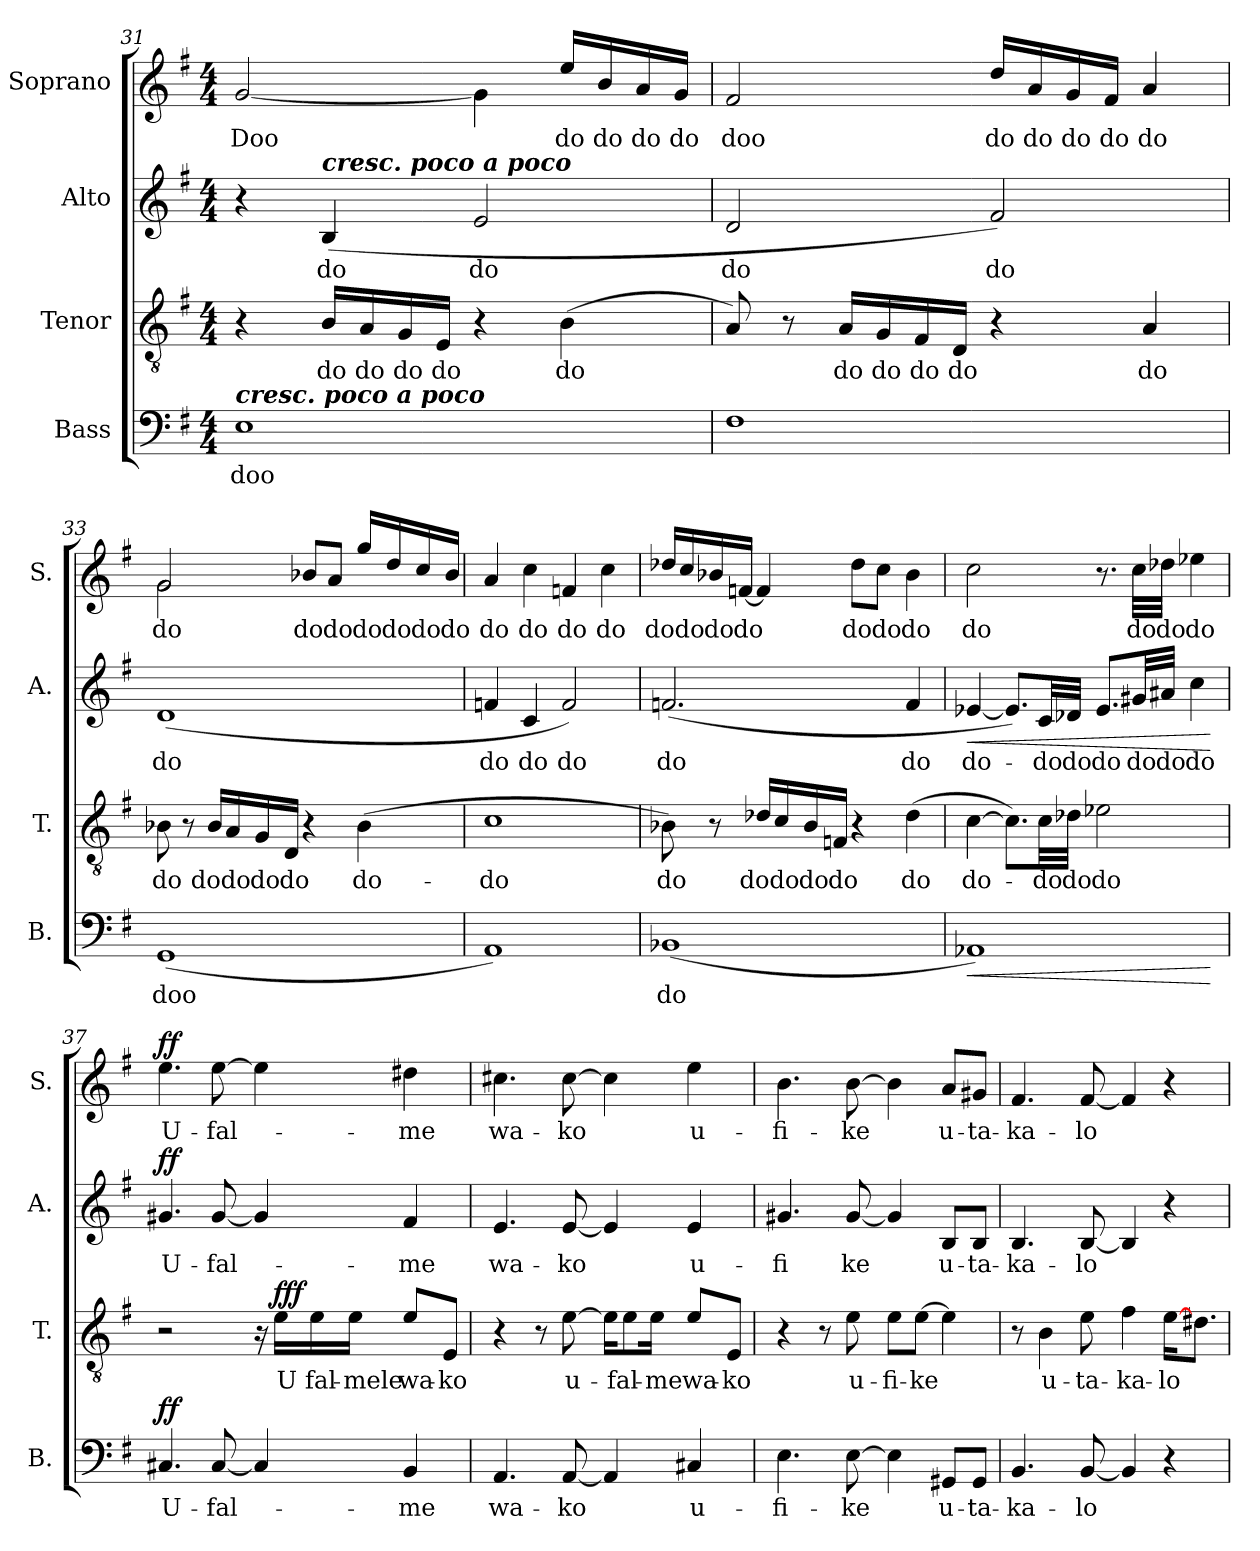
**kern	**text	**dynam	**kern	**text	**dynam	**kern	**text	**dynam	**kern	**text	**dynam
*part4	*part4	*part4	*part3	*part3	*part3	*part2	*part2	*part2	*part1	*part1	*part1
*staff4	*staff4	*staff4	*staff3	*staff3	*staff3	*staff2	*staff2	*staff2	*staff1	*staff1	*staff1
*I"Bass	*	*	*I"Tenor	*	*	*I"Alto	*	*	*I"Soprano	*	*
*I'B.	*	*	*I'T.	*	*	*I'A.	*	*	*I'S.	*	*
*clefF4	*	*	*clefGv2	*	*	*clefG2	*	*	*clefG2	*	*
*k[f#]	*	*	*k[f#]	*	*	*k[f#]	*	*	*k[f#]	*	*
*M4/4	*	*	*M4/4	*	*	*M4/4	*	*	*M4/4	*	*
=31	=31	=31	=31	=31	=31	=31	=31	=31	=31	=31	=31
!	!	!	!	!	!	!	!	!	!LO:TX:a:Bi:t=cresc. poco a poco	!	!
!LO:TX:a:Bi:t=cresc. poco a poco	!	!	!	!	!	!	!	!	!	!	!
!	!LO:LY:b	!	!	!	!	!	!	!	!	!LO:LY:b	!
*	*	*	*	*	*	*	*	*	*^	*	*
1E	doo	.	4r	.	.	4r	.	.	[2g/	2ryy	Doo	.
!	!	!	!	!	!	!LO:TX:a:Bi:t=cresc. poco a poco	!	!	!	!	!	!
!	!	!	!	!LO:LY:b	!	!	!LO:LY:b	!	!	!	!	!
.	.	.	16B/LL	do	.	(4B/	do	.	.	.	.	.
!	!	!	!	!LO:LY:b	!	!	!	!	!	!	!	!
.	.	.	16A/	do	.	.	.	.	.	.	.	.
!	!	!	!	!LO:LY:b	!	!	!	!	!	!	!	!
.	.	.	16G/	do	.	.	.	.	.	.	.	.
!	!	!	!	!LO:LY:b	!	!	!	!	!	!	!	!
.	.	.	16E/JJ	do	.	.	.	.	.	.	.	.
!	!	!	!	!	!	!	!LO:LY:b	!	!	!	!	!
.	.	.	4r	.	.	2e/	do	.	4ryy	4g\]	.	.
!	!	!	!	!LO:LY:b	!	!	!	!	!	!	!LO:LY:b	!
.	.	.	(4B\	do	.	.	.	.	16ee/LL	4ryy	do	.
!	!	!	!	!	!	!	!	!	!	!	!LO:LY:b	!
.	.	.	.	.	.	.	.	.	16b/	.	do	.
!	!	!	!	!	!	!	!	!	!	!	!LO:LY:b	!
.	.	.	.	.	.	.	.	.	16a/	.	do	.
!	!	!	!	!	!	!	!	!	!	!	!LO:LY:b	!
.	.	.	.	.	.	.	.	.	16g/JJ	.	do	.
*	*	*	*	*	*	*	*	*	*v	*v	*	*
!!LO:PB:g=z
=32	=32	=32	=32	=32	=32	=32	=32	=32	=32	=32	=32
!	!	!	!	!	!	!	!LO:LY:b	!	!	!LO:LY:b	!
1F#	.	.	8A/)	.	.	2d/	do	.	2f#/	doo	.
.	.	.	8r	.	.	.	.	.	.	.	.
!	!	!	!	!LO:LY:b	!	!	!	!	!	!	!
.	.	.	16A/LL	do	.	.	.	.	.	.	.
!	!	!	!	!LO:LY:b	!	!	!	!	!	!	!
.	.	.	16G/	do	.	.	.	.	.	.	.
!	!	!	!	!LO:LY:b	!	!	!	!	!	!	!
.	.	.	16F#/	do	.	.	.	.	.	.	.
!	!	!	!	!LO:LY:b	!	!	!	!	!	!	!
.	.	.	16D/JJ	do	.	.	.	.	.	.	.
!	!	!	!	!	!	!	!LO:LY:b	!	!	!LO:LY:b	!
.	.	.	4r	.	.	2f#/)	do	.	16dd/LL	do	.
!	!	!	!	!	!	!	!	!	!	!LO:LY:b	!
.	.	.	.	.	.	.	.	.	16a/	do	.
!	!	!	!	!	!	!	!	!	!	!LO:LY:b	!
.	.	.	.	.	.	.	.	.	16g/	do	.
!	!	!	!	!	!	!	!	!	!	!LO:LY:b	!
.	.	.	.	.	.	.	.	.	16f#/JJ	do	.
!	!	!	!	!LO:LY:b	!	!	!	!	!	!LO:LY:b	!
.	.	.	4A/	do	.	.	.	.	4a/	do	.
=33	=33	=33	=33	=33	=33	=33	=33	=33	=33	=33	=33
!	!LO:LY:b	!	!	!LO:LY:b	!	!	!LO:LY:b	!	!	!LO:LY:b	!
*	*	*	*	*	*	*	*	*	*^	*	*
(1GG	doo	.	8B-X\	do	.	(1d	do	.	2g/	2g\	do	.
.	.	.	8r	.	.	.	.	.	.	.	.	.
!	!	!	!	!LO:LY:b	!	!	!	!	!	!	!	!
.	.	.	16B-/LL	do	.	.	.	.	.	.	.	.
!	!	!	!	!LO:LY:b	!	!	!	!	!	!	!	!
.	.	.	16A/	do	.	.	.	.	.	.	.	.
!	!	!	!	!LO:LY:b	!	!	!	!	!	!	!	!
.	.	.	16G/	do	.	.	.	.	.	.	.	.
!	!	!	!	!LO:LY:b	!	!	!	!	!	!	!	!
.	.	.	16D/JJ	do	.	.	.	.	.	.	.	.
!	!	!	!	!	!	!	!	!	!	!	!LO:LY:b	!
.	.	.	4r	.	.	.	.	.	8b-X/L	2ryy	do	.
!	!	!	!	!	!	!	!	!	!	!	!LO:LY:b	!
.	.	.	.	.	.	.	.	.	8a/J	.	do	.
!	!	!	!	!LO:LY:b	!	!	!	!	!	!	!LO:LY:b	!
.	.	.	(4B-\	do-	.	.	.	.	16gg/LL	.	do	.
!	!	!	!	!	!	!	!	!	!	!	!LO:LY:b	!
.	.	.	.	.	.	.	.	.	16dd/	.	do	.
!	!	!	!	!	!	!	!	!	!	!	!LO:LY:b	!
.	.	.	.	.	.	.	.	.	16cc/	.	do	.
!	!	!	!	!	!	!	!	!	!	!	!LO:LY:b	!
.	.	.	.	.	.	.	.	.	16b-/JJ	.	do	.
*	*	*	*	*	*	*	*	*	*v	*v	*	*
=34	=34	=34	=34	=34	=34	=34	=34	=34	=34	=34	=34
!	!	!	!	!LO:LY:b	!	!	!LO:LY:b	!	!	!LO:LY:b	!
1AA)	.	.	1c	-do	.	4fn/	do	.	4a/	do	.
!	!	!	!	!	!	!	!LO:LY:b	!	!	!LO:LY:b	!
.	.	.	.	.	.	4c/	do	.	4cc\	do	.
!	!	!	!	!	!	!	!LO:LY:b	!	!	!LO:LY:b	!
.	.	.	.	.	.	2f/)	do	.	4fn/	do	.
!	!	!	!	!	!	!	!	!	!	!LO:LY:b	!
.	.	.	.	.	.	.	.	.	4cc\	do	.
!!LO:LB:g=z
=35	=35	=35	=35	=35	=35	=35	=35	=35	=35	=35	=35
!	!LO:LY:b	!	!	!LO:LY:b	!	!	!LO:LY:b	!	!	!LO:LY:b	!
(1BB-X	do	.	8B-X\)	do	.	(2.fn/	do	.	16dd-X/LL	do	.
!	!	!	!	!	!	!	!	!	!	!LO:LY:b	!
.	.	.	.	.	.	.	.	.	16cc/	do	.
!	!	!	!	!	!	!	!	!	!	!LO:LY:b	!
.	.	.	8r	.	.	.	.	.	16b-X/	do	.
!	!	!	!	!	!	!	!	!	!	!LO:LY:b	!
.	.	.	.	.	.	.	.	.	[16fn/JJ	do	.
!	!	!	!	!LO:LY:b	!	!	!	!	!	!	!
.	.	.	16d-X/LL	do	.	.	.	.	4f/]	.	.
!	!	!	!	!LO:LY:b	!	!	!	!	!	!	!
.	.	.	16c/	do	.	.	.	.	.	.	.
!	!	!	!	!LO:LY:b	!	!	!	!	!	!	!
.	.	.	16B-/	do	.	.	.	.	.	.	.
!	!	!	!	!LO:LY:b	!	!	!	!	!	!	!
.	.	.	16Fn/JJ	do	.	.	.	.	.	.	.
!	!	!	!	!	!	!	!	!	!	!LO:LY:b	!
.	.	.	4r	.	.	.	.	.	8dd-\L	do	.
!	!	!	!	!	!	!	!	!	!	!LO:LY:b	!
.	.	.	.	.	.	.	.	.	8cc\J	do	.
!	!	!	!	!LO:LY:b	!	!	!LO:LY:b	!	!	!LO:LY:b	!
.	.	.	(4d-\	do	.	4f/	do	.	4b-\	do	.
=36	=36	=36	=36	=36	=36	=36	=36	=36	=36	=36	=36
!	!	!LO:HP:b	!	!LO:LY:b	!	!	!LO:LY:b	!LO:HP:b	!	!LO:LY:b	!
1AA-X)	.	<	[4c\	do-	.	[4e-X/	do-	<	2cc\	do	.
.	.	.	8.c\L])	.	.	8.e-/L])	.	.	.	.	.
!	!	!	!	!LO:LY:b	!	!	!LO:LY:b	!	!	!	!
.	.	.	32c\LL	-do	.	32c/LL	-do	.	.	.	.
!	!	!	!	!LO:LY:b	!	!	!LO:LY:b	!	!	!	!
.	.	.	32d-X\JJJ	do	.	32d-X/JJJ	do	.	.	.	.
!	!	!	!	!LO:LY:b	!	!	!LO:LY:b	!	!	!	!
.	.	.	2e-X\	do	.	8.e-/L	do	.	8.r	.	.
!	!	!	!	!	!	!	!LO:LY:b	!	!	!LO:LY:b	!
.	.	.	.	.	.	32g#X/LL	do	.	32cc\LLL	do	.
!	!	!	!	!	!	!	!LO:LY:b	!	!	!LO:LY:b	!
.	.	.	.	.	.	32a#X/JJJ	do	.	32dd-X\JJJ	do	.
!	!	!	!	!	!	!	!LO:LY:b	!	!	!LO:LY:b	!
.	.	.	.	.	.	4cc\	do	.	4ee-X\	do	.
.	.	[	.	.	.	.	.	[	.	.	.
=37	=37	=37	=37	=37	=37	=37	=37	=37	=37	=37	=37
!	!LO:LY:b	!LO:DY:a	!	!	!	!	!LO:LY:b	!LO:DY:a	!	!LO:LY:b	!LO:DY:a
4.C#X/	U-	ff	2r	.	.	4.g#X/	U-	ff	4.ee\	U-	ff
!	!LO:LY:b	!	!	!	!	!	!LO:LY:b	!	!	!LO:LY:b	!
[8C#/	-fal-	.	.	.	.	[8g#/	-fal-	.	[8ee\	-fal-	.
4C#/]	.	.	16r	.	.	4g#/]	.	.	4ee\]	.	.
!	!	!	!	!LO:LY:b	!LO:DY:a	!	!	!	!	!	!
.	.	.	16e\LL	U	fff	.	.	.	.	.	.
!	!	!	!	!LO:LY:b	!	!	!	!	!	!	!
.	.	.	16e\	fal-	.	.	.	.	.	.	.
!	!	!	!	!LO:LY:b	!	!	!	!	!	!	!
.	.	.	16e\JJ	-mele	.	.	.	.	.	.	.
!	!LO:LY:b	!	!	!LO:LY:b	!	!	!LO:LY:b	!	!	!LO:LY:b	!
4BB/	-me	.	8e/L	wa-	.	4f#/	-me	.	4dd#X\	-me	.
!	!	!	!	!LO:LY:b	!	!	!	!	!	!	!
.	.	.	8E/J	-ko	.	.	.	.	.	.	.
!!LO:LB:g=z
=38	=38	=38	=38	=38	=38	=38	=38	=38	=38	=38	=38
!	!LO:LY:b	!	!	!	!	!	!LO:LY:b	!	!	!LO:LY:b	!
4.AA/	wa-	.	4r	.	.	4.e/	wa-	.	4.cc#X\	wa-	.
.	.	.	8r	.	.	.	.	.	.	.	.
!	!LO:LY:b	!	!	!LO:LY:b	!	!	!LO:LY:b	!	!	!LO:LY:b	!
[8AA/	-ko	.	[8e\	u-	.	[8e/	-ko	.	[8cc#\	-ko	.
4AA/]	.	.	16e\KL]	.	.	4e/]	.	.	4cc#\]	.	.
!	!	!	!	!LO:LY:b	!	!	!	!	!	!	!
.	.	.	8e\	-fal-	.	.	.	.	.	.	.
!	!	!	!	!LO:LY:b	!	!	!	!	!	!	!
.	.	.	16e\Jk	-me	.	.	.	.	.	.	.
!	!LO:LY:b	!	!	!LO:LY:b	!	!	!LO:LY:b	!	!	!LO:LY:b	!
4C#X/	u-	.	8e/L	wa-	.	4e/	u-	.	4ee\	u-	.
!	!	!	!	!LO:LY:b	!	!	!	!	!	!	!
.	.	.	8E/J	-ko	.	.	.	.	.	.	.
=39	=39	=39	=39	=39	=39	=39	=39	=39	=39	=39	=39
!	!LO:LY:b	!	!	!	!	!	!LO:LY:b	!	!	!LO:LY:b	!
4.E\	-fi-	.	4r	.	.	4.g#X/	-fi	.	4.b\	fi-	.
.	.	.	8r	.	.	.	.	.	.	.	.
!	!LO:LY:b	!	!	!LO:LY:b	!	!	!LO:LY:b	!	!	!LO:LY:b	!
[8E\	-ke	.	8e\	u-	.	[8g#/	ke	.	[8b\	-ke	.
!	!	!	!	!LO:LY:b	!	!	!	!	!	!	!
4E\]	.	.	8e\L	-fi-	.	4g#/]	.	.	4b\]	.	.
!	!	!	!	!LO:LY:b	!	!	!	!	!	!	!
.	.	.	[8e\J	-ke	.	.	.	.	.	.	.
!	!LO:LY:b	!	!	!	!	!	!LO:LY:b	!	!	!LO:LY:b	!
8GG#X/L	u-	.	4e\]	.	.	8B/L	u-	.	8a/L	u-	.
!	!LO:LY:b	!	!	!	!	!	!LO:LY:b	!	!	!LO:LY:b	!
8GG#/J	-ta-	.	.	.	.	8B/J	-ta-	.	8g#X/J	-ta-	.
=40	=40	=40	=40	=40	=40	=40	=40	=40	=40	=40	=40
!	!LO:LY:b	!	!	!	!	!	!LO:LY:b	!	!	!LO:LY:b	!
4.BB/	-ka-	.	8r	.	.	4.B/	-ka-	.	4.f#/	-ka-	.
!	!	!	!	!LO:LY:b	!	!	!	!	!	!	!
.	.	.	4B\	u-	.	.	.	.	.	.	.
!	!LO:LY:b	!	!	!LO:LY:b	!	!	!LO:LY:b	!	!	!LO:LY:b	!
[8BB/	-lo	.	8e\	-ta-	.	[8B/	-lo	.	[8f#/	-lo	.
!	!	!	!	!LO:LY:b	!	!	!	!	!	!	!
4BB/]	.	.	4f#\	-ka-	.	4B/]	.	.	4f#/]	.	.
!	!	!	!	!LO:LY:b	!	!	!	!	!	!	!
4r	.	.	[16e\KL	-lo	.	4r	.	.	4r	.	.
.	.	.	8.d#X\J	.	.	.	.	.	.	.	.
=	=	=	=	=	=	=	=	=	=	=	=
*-	*-	*-	*-	*-	*-	*-	*-	*-	*-	*-	*-
